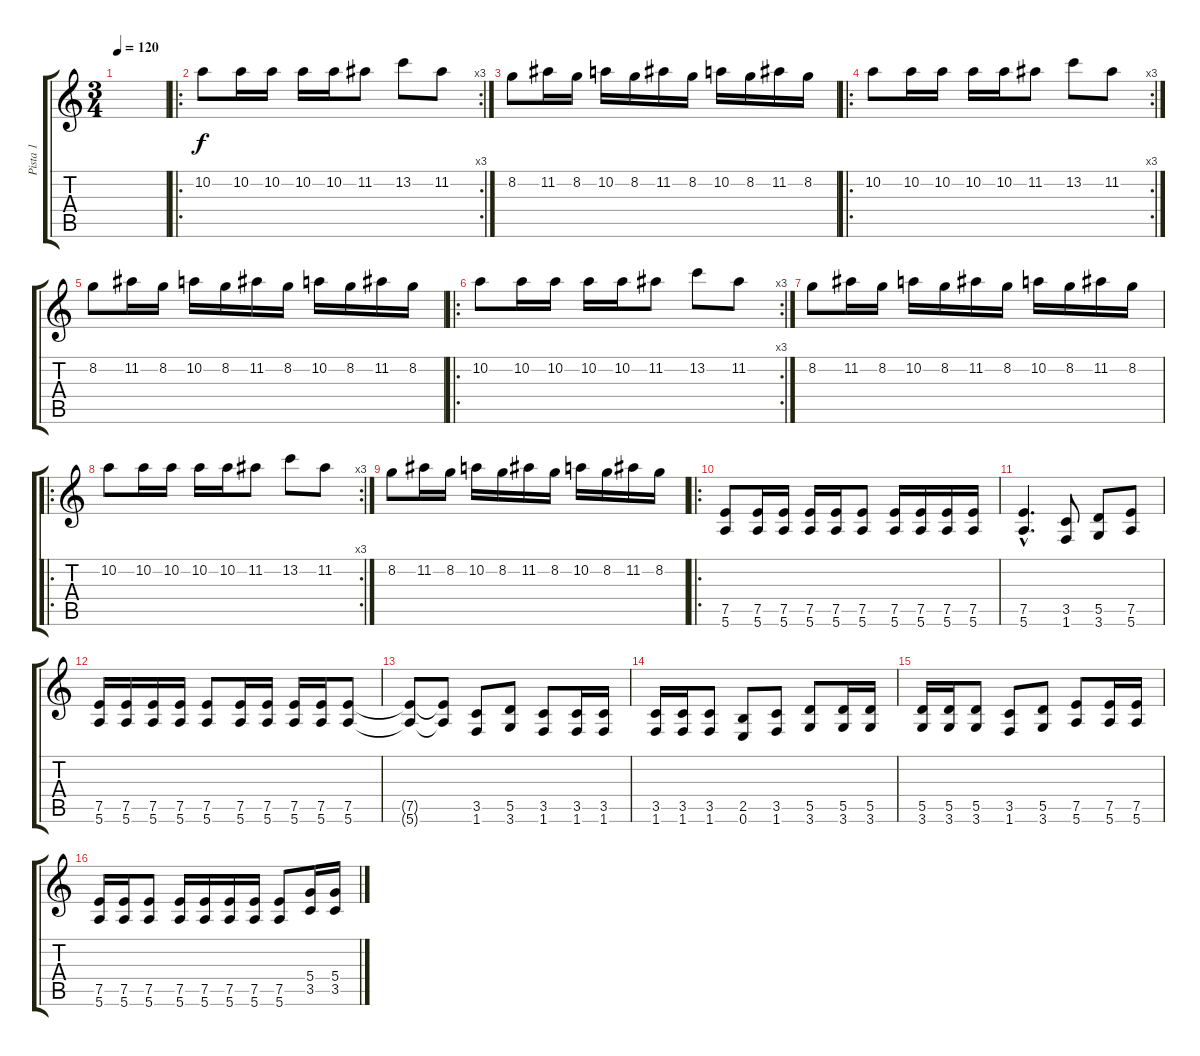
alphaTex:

\track ("Pista 1" "Pista 1") {instrument distortionguitar}
\staff {score tabs}
\tuning (E4 B3 G3 D3 A2 E2) {hide}
\ts (3 4)
\tempo 120
\clef g2
\ks c
|
\ro
\rc 3
10.2.8 10.2.16 10.2.16 10.2.16 10.2.16 11.2.8 13.2.8 11.2.8 |
8.2.8 11.2.16 8.2.16 10.2.16 8.2.16 11.2.16 8.2.16 10.2.16 8.2.16 11.2.16 8.2.16 |
\ro
\rc 3
10.2.8 10.2.16 10.2.16 10.2.16 10.2.16 11.2.8 13.2.8 11.2.8 |
8.2.8 11.2.16 8.2.16 10.2.16 8.2.16 11.2.16 8.2.16 10.2.16 8.2.16 11.2.16 8.2.16 |
\ro
\rc 3
10.2.8 10.2.16 10.2.16 10.2.16 10.2.16 11.2.8 13.2.8 11.2.8 |
8.2.8 11.2.16 8.2.16 10.2.16 8.2.16 11.2.16 8.2.16 10.2.16 8.2.16 11.2.16 8.2.16 |
\ro
\rc 3
10.2.8 10.2.16 10.2.16 10.2.16 10.2.16 11.2.8 13.2.8 11.2.8 |
8.2.8 11.2.16 8.2.16 10.2.16 8.2.16 11.2.16 8.2.16 10.2.16 8.2.16 11.2.16 8.2.16 |
\ro
(7.5 5.6).8 (7.5 5.6).16 (7.5 5.6).16 (7.5 5.6).16 (7.5 5.6).16 (7.5 5.6).8 (7.5 5.6).16 (7.5 5.6).16 (7.5 5.6).16 (7.5 5.6).16 |
(7.5{hac} 5.6{hac}).4{d} (3.5 1.6).8 (5.5 3.6).8 (7.5 5.6).8 |
(7.5 5.6).16 (7.5 5.6).16 (7.5 5.6).16 (7.5 5.6).16 (7.5 5.6).8 (7.5 5.6).16 (7.5 5.6).16 (7.5 5.6).16 (7.5 5.6).16 (7.5 5.6).8 |
(7.5{t} 5.6{t}).8 (7.5{t} 5.6{t}).8 (3.5 1.6).8 (5.5 3.6).8 (3.5 1.6).8 (3.5 1.6).16 (3.5 1.6).16 |
(3.5 1.6).16 (3.5 1.6).16 (3.5 1.6).8 (2.5 0.6).8 (3.5 1.6).8 (5.5 3.6).8 (5.5 3.6).16 (5.5 3.6).16 |
(5.5 3.6).16 (5.5 3.6).16 (5.5 3.6).8 (3.5 1.6).8 (5.5 3.6).8 (7.5 5.6).8 (7.5 5.6).16 (7.5 5.6).16 |
(7.5 5.6).16 (7.5 5.6).16 (7.5 5.6).8 (7.5 5.6).16 (7.5 5.6).16 (7.5 5.6).16 (7.5 5.6).16 (7.5 5.6).8 (5.4 3.5).16 (5.4 3.5).16
